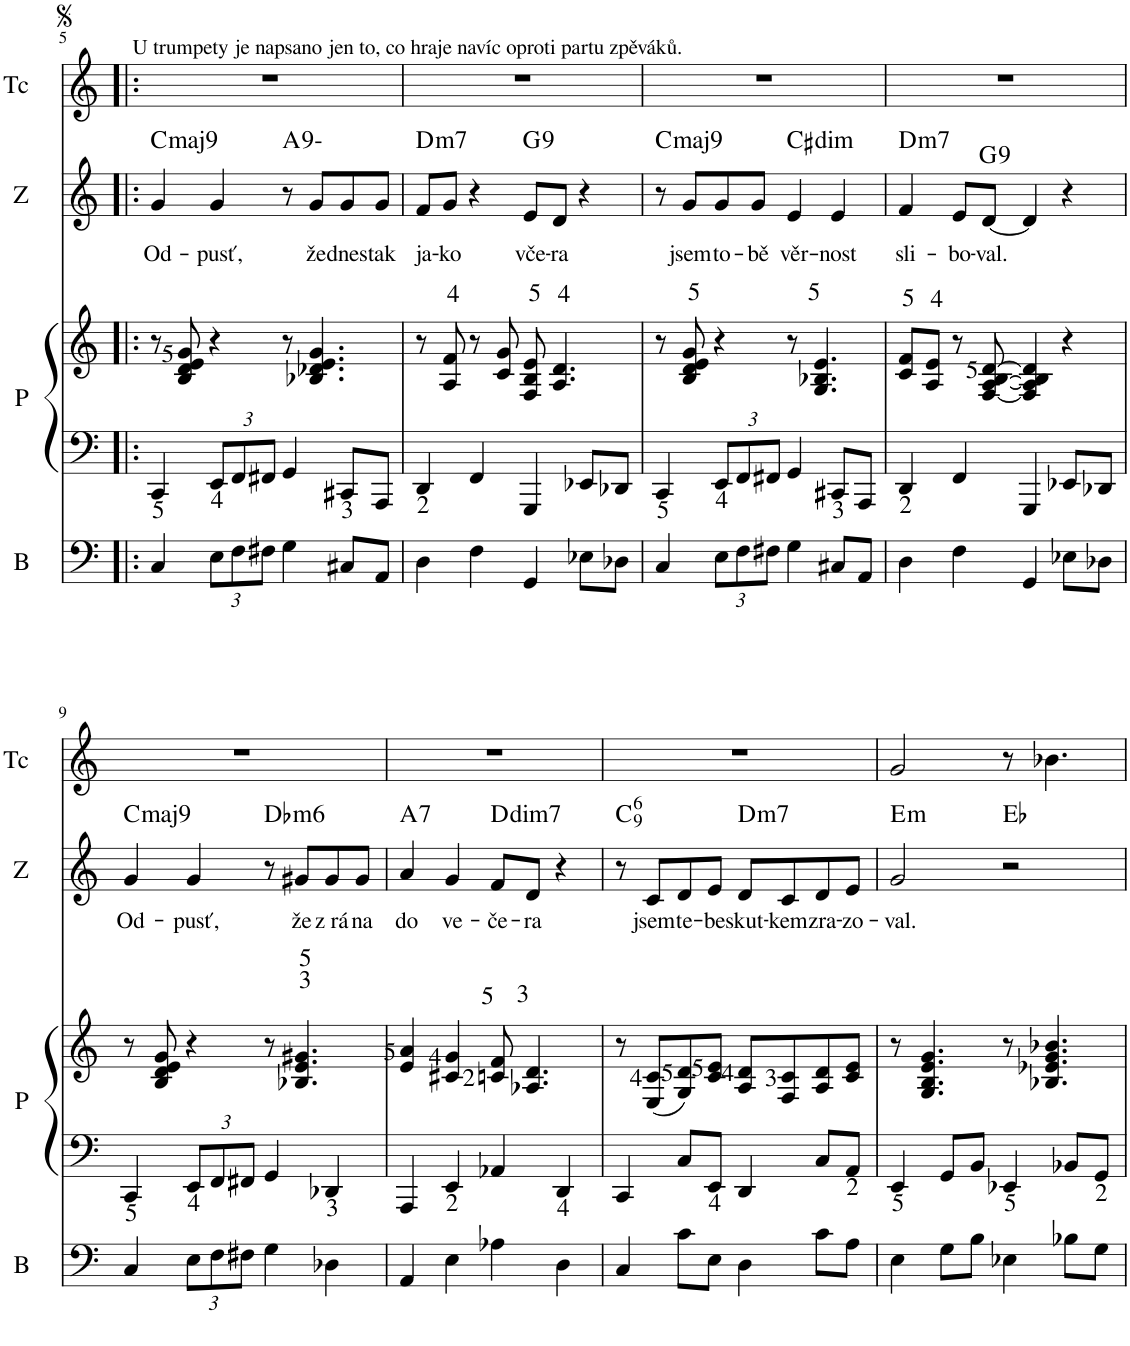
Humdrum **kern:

**kern	**kern	**kern	**kern	**text	**harte	**kern	**kern	**harte
*part5	*part4	*part4	*part3	*part3	*part3	*part2	*part1	*part1
*staff6	*staff5	*staff4	*staff3	*staff3	*	*staff2	*staff1	*
*I"Basa	*I"Piano	*	*I"Zpěv	*	*	*I"Trompete in C	*I"OrigZpěv	*
*I'B	*I'P	*	*I'Z	*	*	*I'Tc	*I'OZ	*
!!LO:PB:g=z
*clefF4	*clefF4	*clefG2	*clefG2	*	*	*clefG2	*clefG2	*
*Trd7c12	*	*	*	*	*	*	*	*
*k[]	*k[]	*k[]	*k[]	*	*	*k[]	*k[]	*
*M4/4	*M4/4	*M4/4	*M4/4	*	*	*M4/4	*M4/4	*
=5!|:	=5!|:	=5!|:	=5!|:	=5!|:	=5!|:	=5!|:	=5!|:	=5!|:
!	!	!	!	!	!	!LO:TX:a:t=U trumpety je napsano jen to, co hraje navíc oproti partu zpěváků.	!	!
!	!	!	!	!LO:LY:b	!LO:H:kt=maj9	!	!	!
4C/	4CC/	8r	4g/	Od-	C:maj9	1r	4g	C:maj
.	.	8B/ 8d/ 8e/ 8g/	.	.	.	.	.	.
*Xbrackettup	*Xbrackettup	*	*	*	*	*	*	*
!	!	!	!	!LO:LY:b	!	!	!	!
12E\L	12EE/L	4r	4g/	-pusť,	.	.	4g	.
12F\	12FF/	.	.	.	.	.	.	.
12F#X\J	12FF#X/J	.	.	.	.	.	.	.
4G\	4GG/	8r	8r	.	A:maj(b9)	.	8r	.
!	!	!	!	!LO:LY:b	!	!	!	!
.	.	4.B-X/ 4.d-X/ 4.e/ 4.g/	8g/L	že	.	.	8g	.
!	!	!	!	!LO:LY:b	!	!	!	!
8C#X/L	8CC#X/L	.	8g/	dnes	.	.	8g/L	.
!	!	!	!	!LO:LY:b	!	!	!	!
8AA/J	8AAA/J	.	8g/J	tak	.	.	8g/J	.
=6	=6	=6	=6	=6	=6	=6	=6	=6
!	!	!	!	!LO:LY:b	!LO:H:kt=m7	!	!	!
4D\	4DD/	8r	8f/L	ja-	D:min7	1r	4.f	.
!	!	!	!	!LO:LY:b	!	!	!	!
.	.	8A/ 8f/	8g/J	-ko	.	.	.	.
4F\	4FF/	8r	4r	.	.	.	.	.
.	.	8c/ 8g/	.	.	.	.	8g	.
!	!	!	!	!LO:LY:b	!LO:H:kt=9	!	!	!
4GG/	4GGG/	8F/ 8B/ 8e/	8e/L	vče-	G:9	.	8e/L	.
!	!	!	!	!LO:LY:b	!	!	!	!
.	.	4.A/ 4.d/	8d/J	-ra	.	.	8d/J	.
8E-X\L	8EE-X/L	.	4r	.	.	.	4r	.
8D-X\J	8DD-X/J	.	.	.	.	.	.	.
=7	=7	=7	=7	=7	=7	=7	=7	=7
!	!	!	!	!	!LO:H:kt=maj9	!	!	!
4C/	4CC/	8r	8r	.	C:maj9	1r	8r	.
!	!	!	!	!LO:LY:b	!	!	!	!
.	.	8B/ 8d/ 8e/ 8g/	8g/L	jsem	.	.	8g	.
!	!	!	!	!LO:LY:b	!	!	!	!
12E\L	12EE/L	4r	8g/	to-	.	.	8g/L	.
12F\	12FF/	.	.	.	.	.	.	.
!	!	!	!	!LO:LY:b	!	!	!	!
.	.	.	8g/J	-bě	.	.	8g/J	.
12F#X\J	12FF#X/J	.	.	.	.	.	.	.
!	!	!	!	!LO:LY:b	!LO:H:kt=dim	!	!	!
4G\	4GG/	8r	4e/	věr-	C#:dim	.	4e	.
.	.	4.G/ 4.B-X/ 4.e/	.	.	.	.	.	.
!	!	!	!	!LO:LY:b	!	!	!	!
8C#X/L	8CC#X/L	.	4e/	-nost	.	.	4e	.
8AA/J	8AAA/J	.	.	.	.	.	.	.
=8	=8	=8	=8	=8	=8	=8	=8	=8
!	!	!	!	!LO:LY:b	!LO:H:kt=m7	!	!	!
4D\	4DD/	8c/ 8f/L	4f/	sli-	D:min7	1r	4.f	.
.	.	8A/ 8e/J	.	.	.	.	.	.
!	!	!	!	!LO:LY:b	!	!	!	!
4F\	4FF/	8r	8e/L	-bo-	.	.	.	.
!	!	!	!	!LO:LY:b	!LO:H:kt=9	!	!	!
.	.	[8F/ [8A/ [8B/ [8d/	[8d/J	-val.	G:9	.	8e	.
4GG/	4GGG/	4F/] 4A/] 4B/] 4d/]	4d/]	.	.	.	4d	.
8E-X\L	8EE-X/L	4r	4r	.	.	.	4r	.
8D-X\J	8DD-X/J	.	.	.	.	.	.	.
!!LO:LB:g=z
=9	=9	=9	=9	=9	=9	=9	=9	=9
!	!	!	!	!LO:LY:b	!LO:H:kt=maj9	!	!	!
4C/	4CC/	8r	4g/	Od-	C:maj9	1r	4g	.
.	.	8B/ 8d/ 8e/ 8g/	.	.	.	.	.	.
!	!	!	!	!LO:LY:b	!	!	!	!
12E\L	12EE/L	4r	4g/	-pusť,	.	.	4g	.
12F\	12FF/	.	.	.	.	.	.	.
12F#X\J	12FF#X/J	.	.	.	.	.	.	.
!	!	!	!	!	!LO:H:kt=m6	!	!	!
4G\	4GG/	8r	8r	.	Db:min6	.	8g/L	.
!	!	!	!	!LO:LY:b	!	!	!	!
.	.	4.B-X/ 4.e/ 4.g#X/	8g#X/L	že	.	.	8g#X/J	.
!	!	!	!	!LO:LY:b	!	!	!	!
4D-X\	4DD-X/	.	8g#/	-z rá	.	.	8g#/L	.
!	!	!	!	!LO:LY:b	!	!	!	!
.	.	.	8g#/J	na	.	.	8g#/J	.
=10	=10	=10	=10	=10	=10	=10	=10	=10
!	!	!	!	!LO:LY:b	!LO:H:kt=7	!	!	!
4AA/	4AAA/	4e/ 4a/	4a/	do	A:7	1r	4a	.
!	!	!	!	!LO:LY:b	!	!	!	!
4E\	4EE/	4c#X/ 4g/	4g/	ve-	.	.	4g	.
!	!	!	!	!LO:LY:b	!LO:H:kt=dim7	!	!	!
4A-X\	4AA-X/	8cn/ 8f/	8f/L	-če-	D:dim7	.	4f	.
!	!	!	!	!LO:LY:b	!	!	!	!
.	.	4.A-X/ 4.d/	8d/J	-ra	.	.	.	.
4D\	4DD/	.	4r	.	.	.	4d	.
=11	=11	=11	=11	=11	=11	=11	=11	=11
!	!	!	!	!	!LO:H:kt=6	!	!	!
4C/	4CC/	8r	8r	.	C:maj6(9)	1r	8r	.
!	!	!	!	!LO:LY:b	!	!	!	!
.	.	(8E/ 8c/L	8c/L	jsem	.	.	8c	.
!	!	!	!	!LO:LY:b	!	!	!	!
8c\L	8C/L	8G/ 8d/)	8d/	te-	.	.	8d/L	.
!	!	!	!	!LO:LY:b	!	!	!	!
8E\J	8EE/J	8c/ 8e/J	8e/J	-be	.	.	8e/J	.
!	!	!	!	!LO:LY:b	!LO:H:kt=m7	!	!	!
4D\	4DD/	8A/ 8d/L	8d/L	skut-	D:min7	.	8d/L	.
!	!	!	!	!LO:LY:b	!	!	!	!
.	.	8F/ 8c/	8c/	-kem	.	.	8c/J	.
!	!	!	!	!LO:LY:b	!	!	!	!
8c\L	8C/L	8A/ 8d/	8d/	zra-	.	.	8d/L	.
!	!	!	!	!LO:LY:b	!	!	!	!
8A\J	8AA/J	8c/ 8e/J	8e/J	-zo-	.	.	8e/J	.
=12	=12	=12	=12	=12	=12	=12	=12	=12
!	!	!	!	!LO:LY:b	!LO:H:kt=m	!	!	!
4E\	4EE/	8r	2g/	-val.	E:min	2g/	2g	.
.	.	4.G/ 4.B/ 4.e/ 4.g/	.	.	.	.	.	.
8G\L	8GG/L	.	.	.	.	.	.	.
8B\J	8BB/J	.	.	.	.	.	.	.
4E-X\	4EE-X/	8r	2r	.	Eb:maj	8r	2r	.
.	.	4.B-X/ 4.e-X/ 4.g/ 4.b-X/	.	.	.	4.b-X\	.	.
8B-X\L	8BB-X/L	.	.	.	.	.	.	.
8G\J	8GG/J	.	.	.	.	.	.	.
=	=	=	=	=	=	=	=	=
*-	*-	*-	*-	*-	*-	*-	*-	*-
